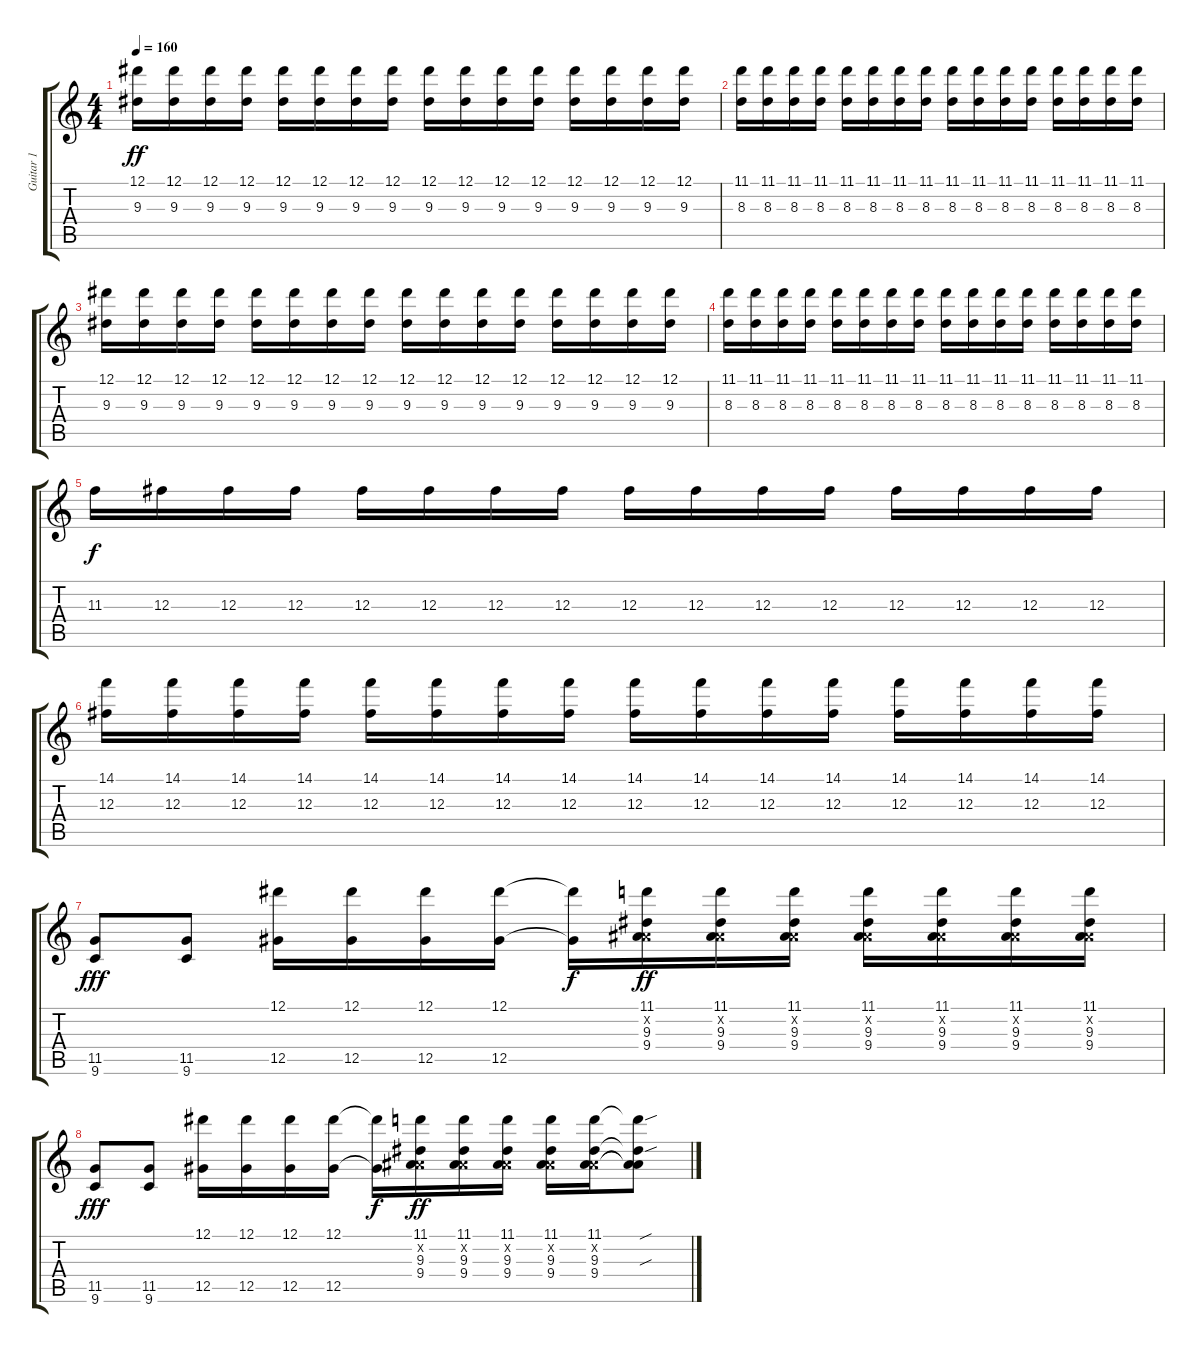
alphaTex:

\track ("Guitar 1" "Guitar 1") {instrument electricguitarclean}
\staff {score tabs}
\tuning (Eb4 Bb3 Gb3 Db3 Ab2 Eb2) {hide}
\ts (4 4)
\tempo 160
\clef g2
\ks c
(12.1 9.3).16{dy ff} (12.1 9.3).16 (12.1 9.3).16 (12.1 9.3).16 (12.1 9.3).16 (12.1 9.3).16 (12.1 9.3).16 (12.1 9.3).16 (12.1 9.3).16 (12.1 9.3).16 (12.1 9.3).16 (12.1 9.3).16 (12.1 9.3).16 (12.1 9.3).16 (12.1 9.3).16 (12.1 9.3).16 |
(11.1 8.3).16 (11.1 8.3).16 (11.1 8.3).16 (11.1 8.3).16 (11.1 8.3).16 (11.1 8.3).16 (11.1 8.3).16 (11.1 8.3).16 (11.1 8.3).16 (11.1 8.3).16 (11.1 8.3).16 (11.1 8.3).16 (11.1 8.3).16 (11.1 8.3).16 (11.1 8.3).16 (11.1 8.3).16 |
(12.1 9.3).16 (12.1 9.3).16 (12.1 9.3).16 (12.1 9.3).16 (12.1 9.3).16 (12.1 9.3).16 (12.1 9.3).16 (12.1 9.3).16 (12.1 9.3).16 (12.1 9.3).16 (12.1 9.3).16 (12.1 9.3).16 (12.1 9.3).16 (12.1 9.3).16 (12.1 9.3).16 (12.1 9.3).16 |
(11.1 8.3).16 (11.1 8.3).16 (11.1 8.3).16 (11.1 8.3).16 (11.1 8.3).16 (11.1 8.3).16 (11.1 8.3).16 (11.1 8.3).16 (11.1 8.3).16 (11.1 8.3).16 (11.1 8.3).16 (11.1 8.3).16 (11.1 8.3).16 (11.1 8.3).16 (11.1 8.3).16 (11.1 8.3).16 |
11.3.16{dy f} 12.3.16 12.3.16 12.3.16 12.3.16 12.3.16 12.3.16 12.3.16 12.3.16 12.3.16 12.3.16 12.3.16 12.3.16 12.3.16 12.3.16 12.3.16 |
(14.1 12.3).16 (14.1 12.3).16 (14.1 12.3).16 (14.1 12.3).16 (14.1 12.3).16 (14.1 12.3).16 (14.1 12.3).16 (14.1 12.3).16 (14.1 12.3).16 (14.1 12.3).16 (14.1 12.3).16 (14.1 12.3).16 (14.1 12.3).16 (14.1 12.3).16 (14.1 12.3).16 (14.1 12.3).16 |
(11.5 9.6).8{dy fff} (11.5 9.6).8 (12.1 12.5).16 (12.1 12.5).16 (12.1 12.5).16 (12.1 12.5).16 (12.1{t} 12.5{t}).16{dy f} (11.1 0.2{x} 9.3 9.4).16{dy ff} (11.1 0.2{x} 9.3 9.4).16 (11.1 0.2{x} 9.3 9.4).16 (11.1 0.2{x} 9.3 9.4).16 (11.1 0.2{x} 9.3 9.4).16 (11.1 0.2{x} 9.3 9.4).16 (11.1 0.2{x} 9.3 9.4).16 |
(11.5 9.6).8{dy fff} (11.5 9.6).8 (12.1 12.5).16 (12.1 12.5).16 (12.1 12.5).16 (12.1 12.5).16 (12.1{t} 12.5{t}).16{dy f} (11.1 0.2{x} 9.3 9.4).16{dy ff} (11.1 0.2{x} 9.3 9.4).16 (11.1 0.2{x} 9.3 9.4).16 (11.1 0.2{x} 9.3 9.4).16 (11.1 0.2{x} 9.3 9.4).16 (11.1{sou t} 0.2{t} 9.3{sou t} 9.4{t}).8
